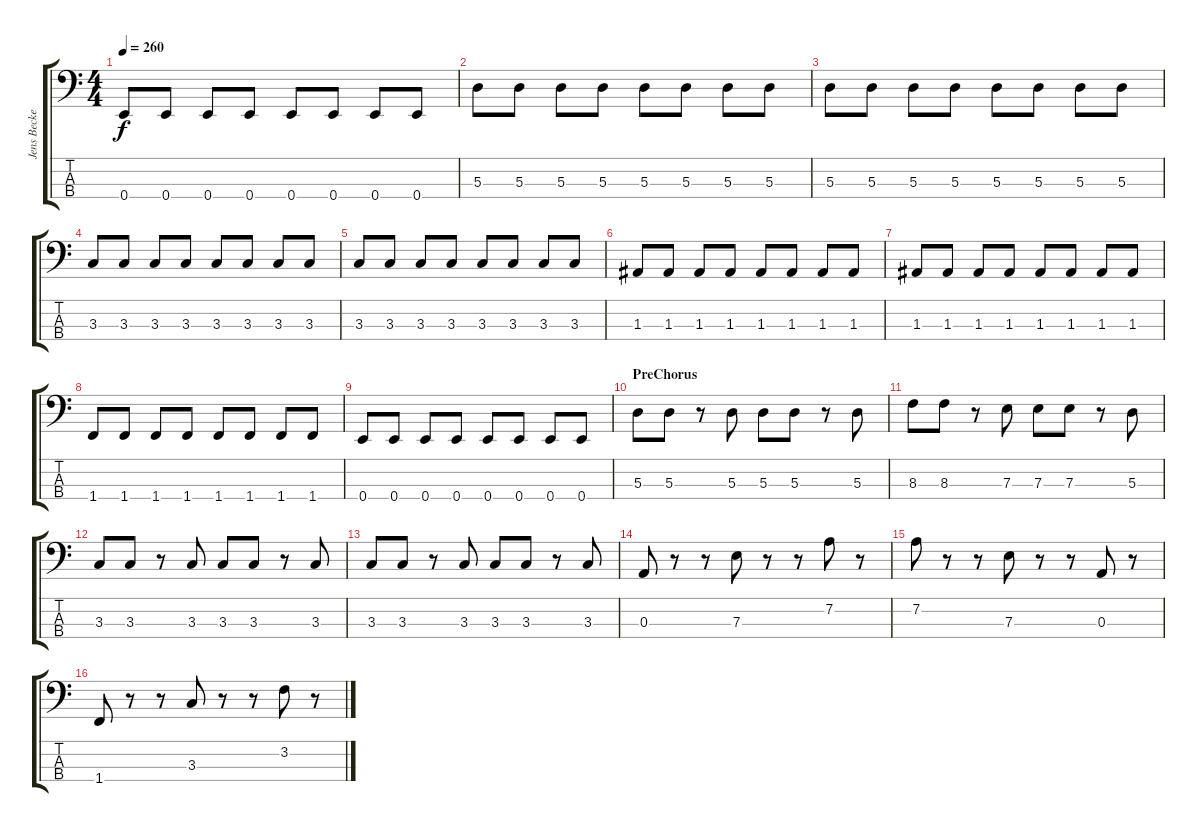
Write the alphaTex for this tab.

\track ("Jens Becker" "Jens Becke") {instrument electricbasspick}
\staff {score tabs}
\tuning (G2 D2 A1 E1) {hide}
\ts (4 4)
\tempo 260
\clef f4
\ks c
0.4.8{dy f} 0.4.8 0.4.8 0.4.8 0.4.8 0.4.8 0.4.8 0.4.8 |
5.3.8 5.3.8 5.3.8 5.3.8 5.3.8 5.3.8 5.3.8 5.3.8 |
5.3.8 5.3.8 5.3.8 5.3.8 5.3.8 5.3.8 5.3.8 5.3.8 |
3.3.8 3.3.8 3.3.8 3.3.8 3.3.8 3.3.8 3.3.8 3.3.8 |
3.3.8 3.3.8 3.3.8 3.3.8 3.3.8 3.3.8 3.3.8 3.3.8 |
1.3.8 1.3.8 1.3.8 1.3.8 1.3.8 1.3.8 1.3.8 1.3.8 |
1.3.8 1.3.8 1.3.8 1.3.8 1.3.8 1.3.8 1.3.8 1.3.8 |
1.4.8 1.4.8 1.4.8 1.4.8 1.4.8 1.4.8 1.4.8 1.4.8 |
0.4.8 0.4.8 0.4.8 0.4.8 0.4.8 0.4.8 0.4.8 0.4.8 |
\section ("" "PreChorus")
5.3.8 5.3.8 r.8 5.3.8 5.3.8 5.3.8 r.8 5.3.8 |
8.3.8 8.3.8 r.8 7.3.8 7.3.8 7.3.8 r.8 5.3.8 |
3.3.8 3.3.8 r.8 3.3.8 3.3.8 3.3.8 r.8 3.3.8 |
3.3.8 3.3.8 r.8 3.3.8 3.3.8 3.3.8 r.8 3.3.8 |
0.3.8 r.8 r.8 7.3.8 r.8 r.8 7.2.8 r.8 |
7.2.8 r.8 r.8 7.3.8 r.8 r.8 0.3.8 r.8 |
1.4.8 r.8 r.8 3.3.8 r.8 r.8 3.2.8 r.8
